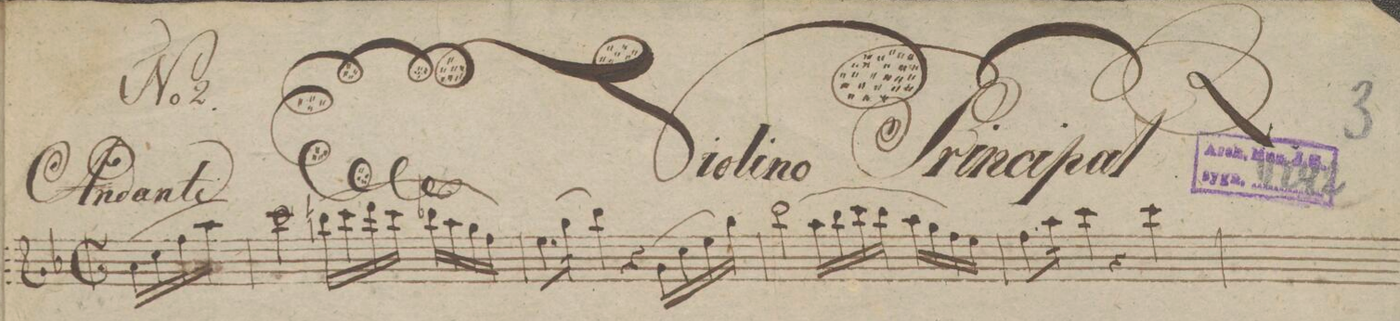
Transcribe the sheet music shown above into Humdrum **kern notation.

**kern	**dynam
*I"Violino Principal	*
*clefG2	*
*k[b-]	*
*met(c|)	*
*M2/2	*
(16a\LL	.
16cc\	.
16ff\	.
16aa\JJ)	.
=1	=1
2ccc\	.
(16bbn\LL	.
16ccc\	.
16ddd\	.
16ccc\JJ	.
16bb-X\LL	.
16aa\	.
16gg\	.
16ff\JJ)	.
=2	=2
8.ee\L	.
(16gg\Jk	.
4bb-\)	.
4r	.
(16g\LL	.
16cc\	.
16ee\)	.
16gg\JJ	.
=3	=3
(2bb-\	.
16aa\LL	.
16bb-\	.
16ccc\	.
16bb-\JJ	.
16aa\LL	.
16gg\	.
16ff\)	.
16ee\JJ	.
=4	=4
8.ff\L	.
16aa\Jk	.
4ccc\	.
4r	.
4ccc\	.
=5	=5
*-	*-
